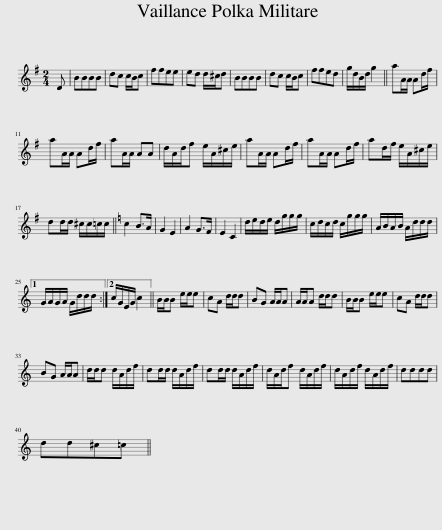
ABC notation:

X:1
L:1/8
M:2/4
I:linebreak $
K:G
V:1 treble
V:1
 D | BBBB | dc c/B/c | ffee | ed d/^c/d | %5
 BBBB | dc c/B/c | ffed | g/d/B/d/ g2 || aA/A/ Ad/f/ |$ %10
 aA/A/ Ad/f/ | aA/A/ AA | d/A/d/f e/A/^c/e/ | aA/A/ Ad/f/ | aA/A/ Ad/f/ | %15
 ad/f/ e/A/^c/e/ |$ dd/d/ ^c/c/=c/c/ ||[K:C] c2 B>A | G2 E2 | A2 G>F | %20
 E2 C2 | d/e/d/e/ d/g/g/g/ | c/d/c/d/ c/g/g/g/ | A/B/A/B/ A/d/d/d/ |1$ G/A/G/A/ G/d/d/d/ :|2 %25
 c/G/E/G/ c2 || B/B/B e/e/e | cA d/d/d | BG A/A/A | A/A/A d/d/d | %30
 B/B/B e/e/e | cA d/d/d |$ BG A/A/A | d/d/d d/A/d/f/ | dd/d/ d/A/d/f/ | %35
 dd/d/ d/A/d/f/ | d/A/d/f d/A/d/f/ | d/A/d/f/ d/A/d/f/ | dddd |$ dd^c=c || %40
